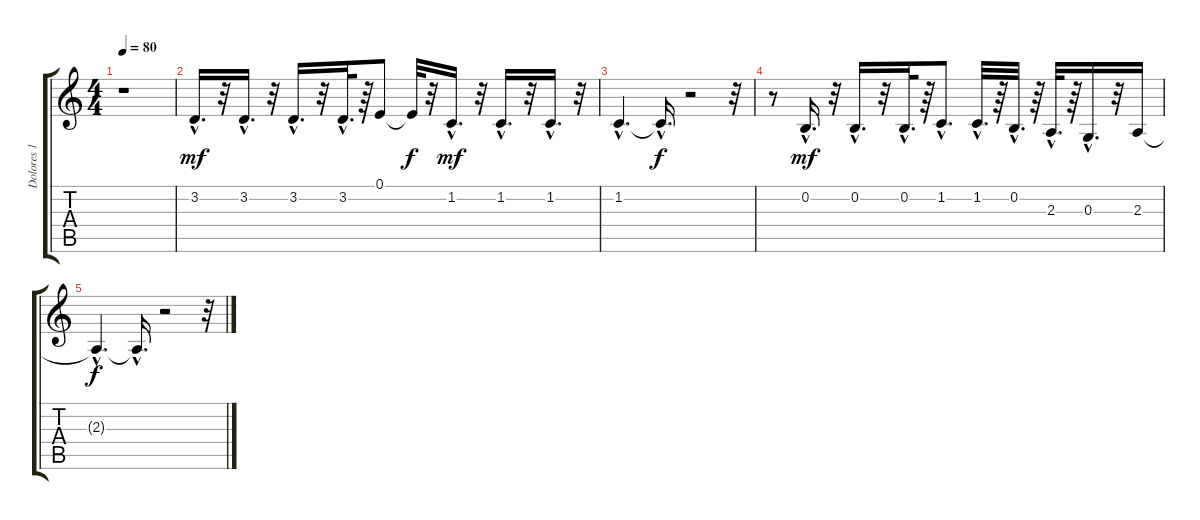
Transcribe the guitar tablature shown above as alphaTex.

\track ("Dolores 1" "Dolores 1") {instrument panflute}
\staff {score tabs}
\tuning (E4 B3 G3 D3 A2 E2) {hide}
\ts (4 4)
\tempo 80
\clef g2
\ks c
r.1{dy f} |
3.2{hac}.16{d dy mf} r.32 3.2{hac}.16{d} r.32 3.2{hac}.16{d} r.32 3.2{hac}.32{d} r.64 0.1.8 0.1{t}.32{dy f} r.32 1.2{hac}.16{d dy mf} r.32 1.2{hac}.16{d} r.32 1.2{hac}.16{d} r.32 |
1.2{hac}.4{d} 1.2{hac t}.16{d dy f} r.2 r.32 |
r.8 0.2{hac}.16{d dy mf} r.32 0.2{hac}.16{d} r.32 0.2{hac}.32{d} r.64 1.2{hac}.8{d} 1.2{hac}.32{d} r.64 0.2{hac}.32{d} r.64 2.3{hac}.32{d} r.64 0.3{hac}.16{d} r.32 2.3.16 |
2.3{hac t}.4{d dy f} 2.3{hac t}.16{d} r.2 r.32
